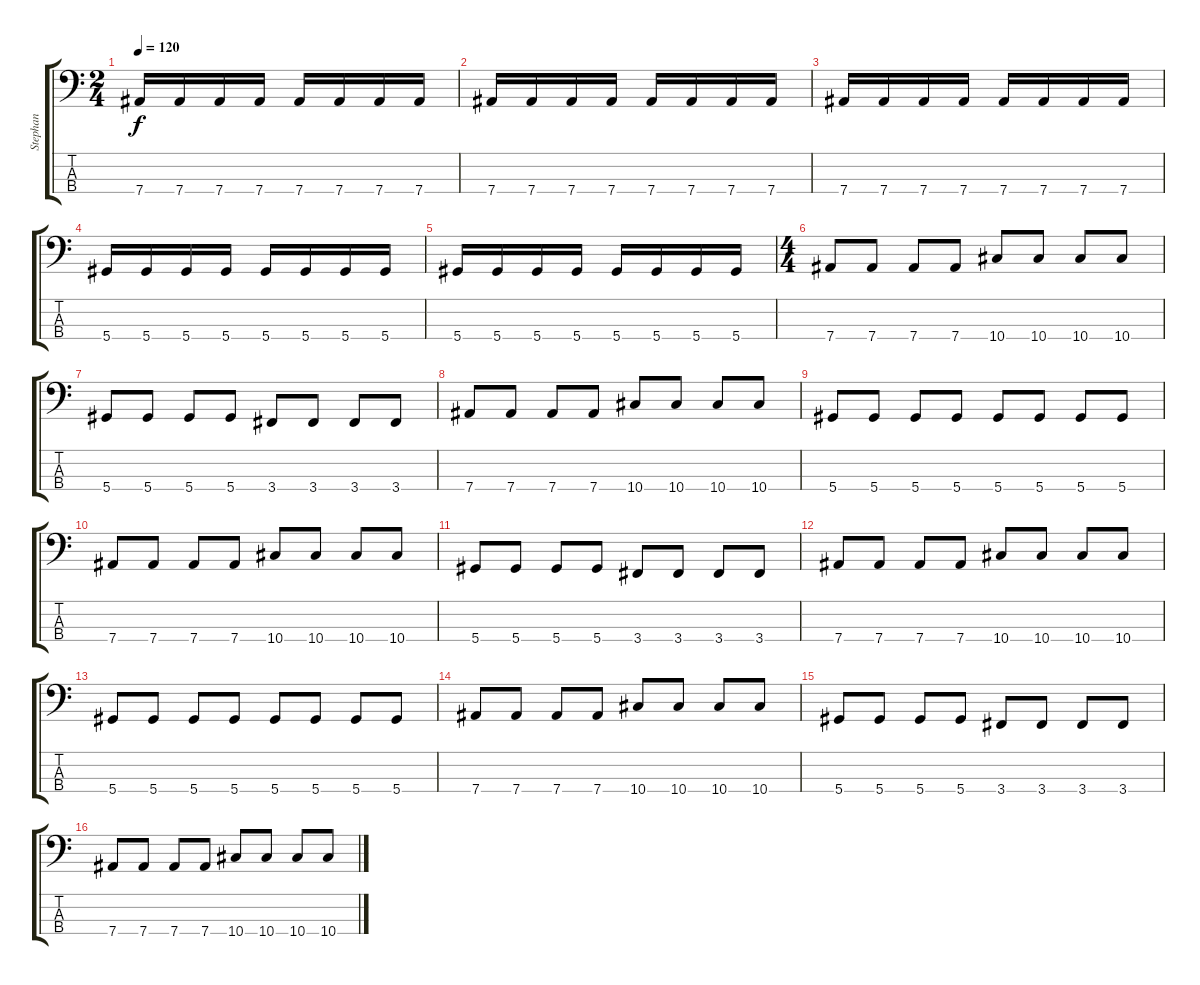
\track ("Stephan" "Stephan") {instrument electricbassfinger}
\staff {score tabs}
\tuning (Gb2 Db2 Ab1 Eb1) {hide}
\ts (2 4)
\tempo 120
\clef f4
\ks c
7.4.16{dy f} 7.4.16 7.4.16 7.4.16 7.4.16 7.4.16 7.4.16 7.4.16 |
7.4.16 7.4.16 7.4.16 7.4.16 7.4.16 7.4.16 7.4.16 7.4.16 |
7.4.16 7.4.16 7.4.16 7.4.16 7.4.16 7.4.16 7.4.16 7.4.16 |
5.4.16 5.4.16 5.4.16 5.4.16 5.4.16 5.4.16 5.4.16 5.4.16 |
5.4.16 5.4.16 5.4.16 5.4.16 5.4.16 5.4.16 5.4.16 5.4.16 |
\ts (4 4)
7.4.8 7.4.8 7.4.8 7.4.8 10.4.8 10.4.8 10.4.8 10.4.8 |
5.4.8 5.4.8 5.4.8 5.4.8 3.4.8 3.4.8 3.4.8 3.4.8 |
7.4.8 7.4.8 7.4.8 7.4.8 10.4.8 10.4.8 10.4.8 10.4.8 |
5.4.8 5.4.8 5.4.8 5.4.8 5.4.8 5.4.8 5.4.8 5.4.8 |
7.4.8 7.4.8 7.4.8 7.4.8 10.4.8 10.4.8 10.4.8 10.4.8 |
5.4.8 5.4.8 5.4.8 5.4.8 3.4.8 3.4.8 3.4.8 3.4.8 |
7.4.8 7.4.8 7.4.8 7.4.8 10.4.8 10.4.8 10.4.8 10.4.8 |
5.4.8 5.4.8 5.4.8 5.4.8 5.4.8 5.4.8 5.4.8 5.4.8 |
7.4.8 7.4.8 7.4.8 7.4.8 10.4.8 10.4.8 10.4.8 10.4.8 |
5.4.8 5.4.8 5.4.8 5.4.8 3.4.8 3.4.8 3.4.8 3.4.8 |
7.4.8 7.4.8 7.4.8 7.4.8 10.4.8 10.4.8 10.4.8 10.4.8
